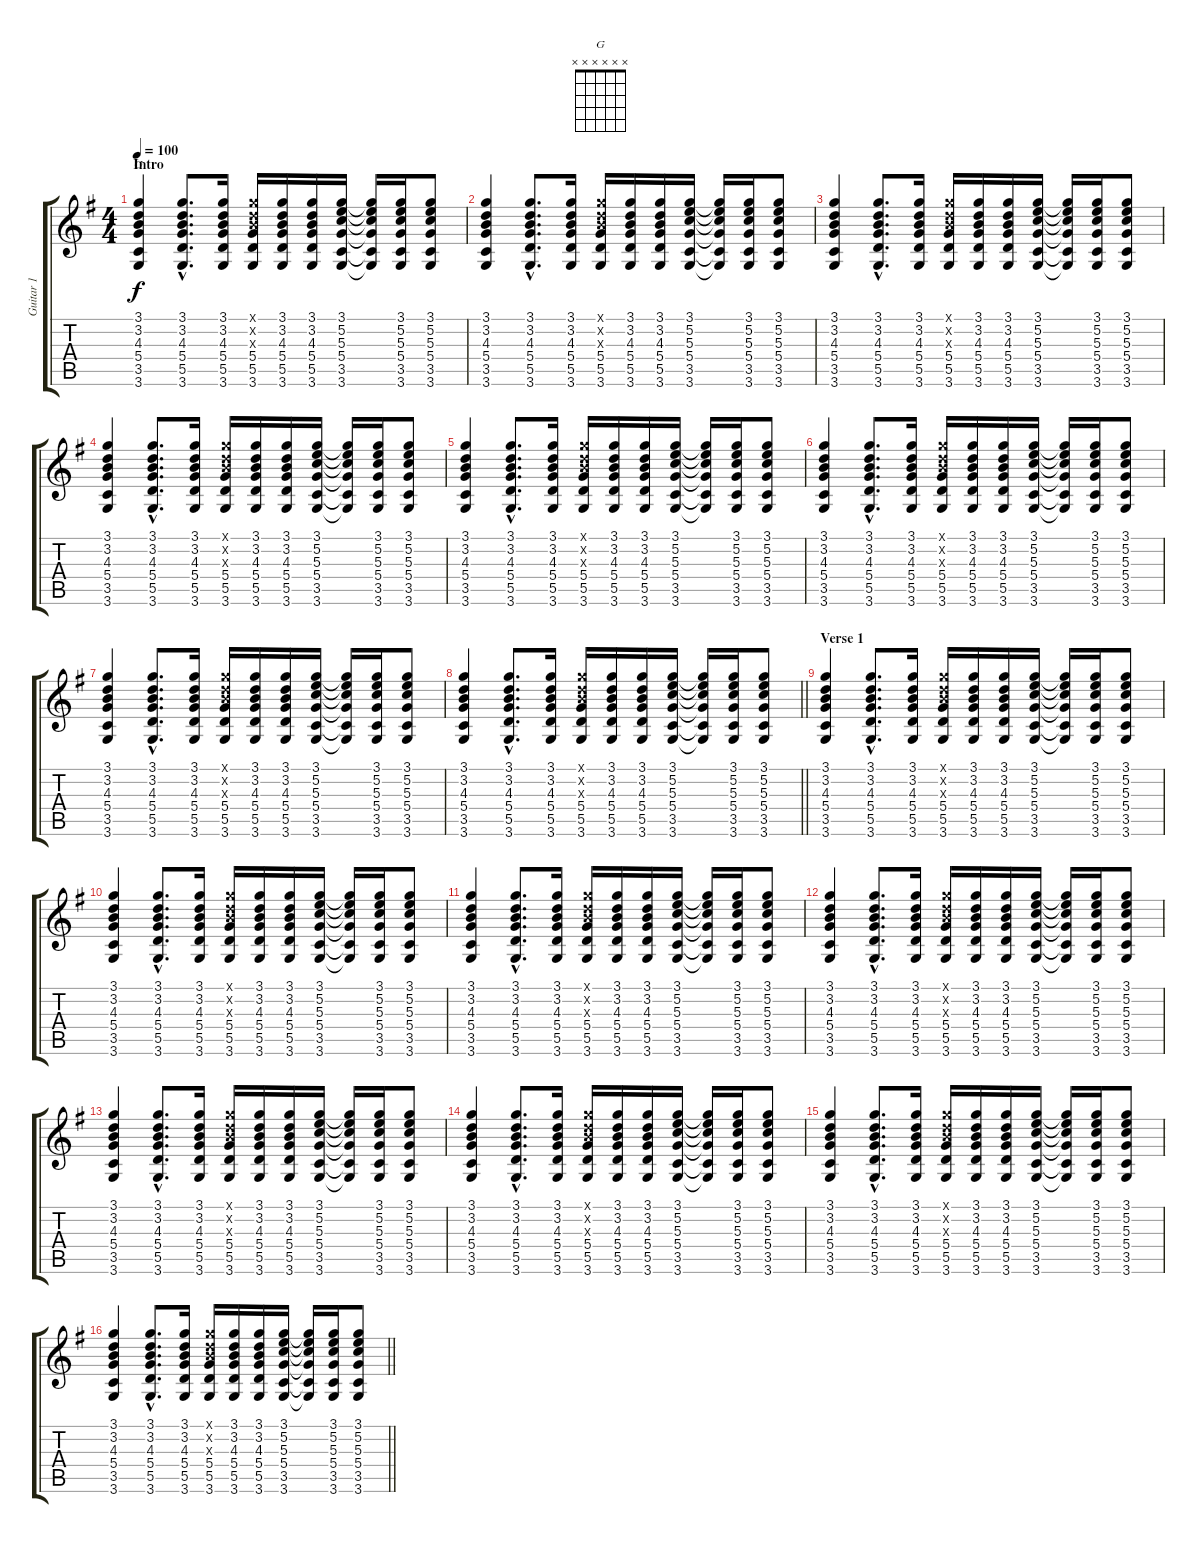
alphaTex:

\track ("Guitar 1" "Guitar 1") {instrument acousticguitarsteel}
\staff {score tabs}
\tuning (E4 B3 G3 D3 A2 E2) {hide}
\chord ("G" x x x x x x)
\ts (4 4)
\section ("" "Intro")
\tempo 100
\clef g2
\ks g
(3.1 3.2 4.3 5.4 3.5 3.6).4{ch "G" dy f instrument acousticguitarsteel} (3.1{hac} 3.2{hac} 4.3{hac} 5.4{hac} 5.5{hac} 3.6{hac}).8{d} (3.1 3.2 4.3 5.4 5.5 3.6).16 (3.1{x} 3.2{x} 4.3{x} 5.4 5.5 3.6).16 (3.1 3.2 4.3 5.4 5.5 3.6).16 (3.1 3.2 4.3 5.4 5.5 3.6).16 (3.1 5.2 5.3 5.4 3.5 3.6).16 (3.1{t} 5.2{t} 5.3{t} 5.4{t} 3.5{t} 3.6{t}).16 (3.1 5.2 5.3 5.4 3.5 3.6).16 (3.1 5.2 5.3 5.4 3.5 3.6).8 |
(3.1 3.2 4.3 5.4 3.5 3.6).4 (3.1{hac} 3.2{hac} 4.3{hac} 5.4{hac} 5.5{hac} 3.6{hac}).8{d} (3.1 3.2 4.3 5.4 5.5 3.6).16 (3.1{x} 3.2{x} 4.3{x} 5.4 5.5 3.6).16 (3.1 3.2 4.3 5.4 5.5 3.6).16 (3.1 3.2 4.3 5.4 5.5 3.6).16 (3.1 5.2 5.3 5.4 3.5 3.6).16 (3.1{t} 5.2{t} 5.3{t} 5.4{t} 3.5{t} 3.6{t}).16 (3.1 5.2 5.3 5.4 3.5 3.6).16 (3.1 5.2 5.3 5.4 3.5 3.6).8 |
(3.1 3.2 4.3 5.4 3.5 3.6).4 (3.1{hac} 3.2{hac} 4.3{hac} 5.4{hac} 5.5{hac} 3.6{hac}).8{d} (3.1 3.2 4.3 5.4 5.5 3.6).16 (3.1{x} 3.2{x} 4.3{x} 5.4 5.5 3.6).16 (3.1 3.2 4.3 5.4 5.5 3.6).16 (3.1 3.2 4.3 5.4 5.5 3.6).16 (3.1 5.2 5.3 5.4 3.5 3.6).16 (3.1{t} 5.2{t} 5.3{t} 5.4{t} 3.5{t} 3.6{t}).16 (3.1 5.2 5.3 5.4 3.5 3.6).16 (3.1 5.2 5.3 5.4 3.5 3.6).8 |
(3.1 3.2 4.3 5.4 3.5 3.6).4 (3.1{hac} 3.2{hac} 4.3{hac} 5.4{hac} 5.5{hac} 3.6{hac}).8{d} (3.1 3.2 4.3 5.4 5.5 3.6).16 (3.1{x} 3.2{x} 4.3{x} 5.4 5.5 3.6).16 (3.1 3.2 4.3 5.4 5.5 3.6).16 (3.1 3.2 4.3 5.4 5.5 3.6).16 (3.1 5.2 5.3 5.4 3.5 3.6).16 (3.1{t} 5.2{t} 5.3{t} 5.4{t} 3.5{t} 3.6{t}).16 (3.1 5.2 5.3 5.4 3.5 3.6).16 (3.1 5.2 5.3 5.4 3.5 3.6).8 |
(3.1 3.2 4.3 5.4 3.5 3.6).4 (3.1{hac} 3.2{hac} 4.3{hac} 5.4{hac} 5.5{hac} 3.6{hac}).8{d} (3.1 3.2 4.3 5.4 5.5 3.6).16 (3.1{x} 3.2{x} 4.3{x} 5.4 5.5 3.6).16 (3.1 3.2 4.3 5.4 5.5 3.6).16 (3.1 3.2 4.3 5.4 5.5 3.6).16 (3.1 5.2 5.3 5.4 3.5 3.6).16 (3.1{t} 5.2{t} 5.3{t} 5.4{t} 3.5{t} 3.6{t}).16 (3.1 5.2 5.3 5.4 3.5 3.6).16 (3.1 5.2 5.3 5.4 3.5 3.6).8 |
(3.1 3.2 4.3 5.4 3.5 3.6).4 (3.1{hac} 3.2{hac} 4.3{hac} 5.4{hac} 5.5{hac} 3.6{hac}).8{d} (3.1 3.2 4.3 5.4 5.5 3.6).16 (3.1{x} 3.2{x} 4.3{x} 5.4 5.5 3.6).16 (3.1 3.2 4.3 5.4 5.5 3.6).16 (3.1 3.2 4.3 5.4 5.5 3.6).16 (3.1 5.2 5.3 5.4 3.5 3.6).16 (3.1{t} 5.2{t} 5.3{t} 5.4{t} 3.5{t} 3.6{t}).16 (3.1 5.2 5.3 5.4 3.5 3.6).16 (3.1 5.2 5.3 5.4 3.5 3.6).8 |
(3.1 3.2 4.3 5.4 3.5 3.6).4 (3.1{hac} 3.2{hac} 4.3{hac} 5.4{hac} 5.5{hac} 3.6{hac}).8{d} (3.1 3.2 4.3 5.4 5.5 3.6).16 (3.1{x} 3.2{x} 4.3{x} 5.4 5.5 3.6).16 (3.1 3.2 4.3 5.4 5.5 3.6).16 (3.1 3.2 4.3 5.4 5.5 3.6).16 (3.1 5.2 5.3 5.4 3.5 3.6).16 (3.1{t} 5.2{t} 5.3{t} 5.4{t} 3.5{t} 3.6{t}).16 (3.1 5.2 5.3 5.4 3.5 3.6).16 (3.1 5.2 5.3 5.4 3.5 3.6).8 |
\barLineRight lightlight
(3.1 3.2 4.3 5.4 3.5 3.6).4 (3.1{hac} 3.2{hac} 4.3{hac} 5.4{hac} 5.5{hac} 3.6{hac}).8{d} (3.1 3.2 4.3 5.4 5.5 3.6).16 (3.1{x} 3.2{x} 4.3{x} 5.4 5.5 3.6).16 (3.1 3.2 4.3 5.4 5.5 3.6).16 (3.1 3.2 4.3 5.4 5.5 3.6).16 (3.1 5.2 5.3 5.4 3.5 3.6).16 (3.1{t} 5.2{t} 5.3{t} 5.4{t} 3.5{t} 3.6{t}).16 (3.1 5.2 5.3 5.4 3.5 3.6).16 (3.1 5.2 5.3 5.4 3.5 3.6).8 |
\section ("" "Verse 1")
(3.1 3.2 4.3 5.4 3.5 3.6).4{volume 9} (3.1{hac} 3.2{hac} 4.3{hac} 5.4{hac} 5.5{hac} 3.6{hac}).8{d} (3.1 3.2 4.3 5.4 5.5 3.6).16 (3.1{x} 3.2{x} 4.3{x} 5.4 5.5 3.6).16 (3.1 3.2 4.3 5.4 5.5 3.6).16 (3.1 3.2 4.3 5.4 5.5 3.6).16 (3.1 5.2 5.3 5.4 3.5 3.6).16 (3.1{t} 5.2{t} 5.3{t} 5.4{t} 3.5{t} 3.6{t}).16 (3.1 5.2 5.3 5.4 3.5 3.6).16 (3.1 5.2 5.3 5.4 3.5 3.6).8 |
(3.1 3.2 4.3 5.4 3.5 3.6).4 (3.1{hac} 3.2{hac} 4.3{hac} 5.4{hac} 5.5{hac} 3.6{hac}).8{d} (3.1 3.2 4.3 5.4 5.5 3.6).16 (3.1{x} 3.2{x} 4.3{x} 5.4 5.5 3.6).16 (3.1 3.2 4.3 5.4 5.5 3.6).16 (3.1 3.2 4.3 5.4 5.5 3.6).16 (3.1 5.2 5.3 5.4 3.5 3.6).16 (3.1{t} 5.2{t} 5.3{t} 5.4{t} 3.5{t} 3.6{t}).16 (3.1 5.2 5.3 5.4 3.5 3.6).16 (3.1 5.2 5.3 5.4 3.5 3.6).8 |
(3.1 3.2 4.3 5.4 3.5 3.6).4 (3.1{hac} 3.2{hac} 4.3{hac} 5.4{hac} 5.5{hac} 3.6{hac}).8{d} (3.1 3.2 4.3 5.4 5.5 3.6).16 (3.1{x} 3.2{x} 4.3{x} 5.4 5.5 3.6).16 (3.1 3.2 4.3 5.4 5.5 3.6).16 (3.1 3.2 4.3 5.4 5.5 3.6).16 (3.1 5.2 5.3 5.4 3.5 3.6).16 (3.1{t} 5.2{t} 5.3{t} 5.4{t} 3.5{t} 3.6{t}).16 (3.1 5.2 5.3 5.4 3.5 3.6).16 (3.1 5.2 5.3 5.4 3.5 3.6).8 |
(3.1 3.2 4.3 5.4 3.5 3.6).4 (3.1{hac} 3.2{hac} 4.3{hac} 5.4{hac} 5.5{hac} 3.6{hac}).8{d} (3.1 3.2 4.3 5.4 5.5 3.6).16 (3.1{x} 3.2{x} 4.3{x} 5.4 5.5 3.6).16 (3.1 3.2 4.3 5.4 5.5 3.6).16 (3.1 3.2 4.3 5.4 5.5 3.6).16 (3.1 5.2 5.3 5.4 3.5 3.6).16 (3.1{t} 5.2{t} 5.3{t} 5.4{t} 3.5{t} 3.6{t}).16 (3.1 5.2 5.3 5.4 3.5 3.6).16 (3.1 5.2 5.3 5.4 3.5 3.6).8 |
(3.1 3.2 4.3 5.4 3.5 3.6).4 (3.1{hac} 3.2{hac} 4.3{hac} 5.4{hac} 5.5{hac} 3.6{hac}).8{d} (3.1 3.2 4.3 5.4 5.5 3.6).16 (3.1{x} 3.2{x} 4.3{x} 5.4 5.5 3.6).16 (3.1 3.2 4.3 5.4 5.5 3.6).16 (3.1 3.2 4.3 5.4 5.5 3.6).16 (3.1 5.2 5.3 5.4 3.5 3.6).16 (3.1{t} 5.2{t} 5.3{t} 5.4{t} 3.5{t} 3.6{t}).16 (3.1 5.2 5.3 5.4 3.5 3.6).16 (3.1 5.2 5.3 5.4 3.5 3.6).8 |
(3.1 3.2 4.3 5.4 3.5 3.6).4 (3.1{hac} 3.2{hac} 4.3{hac} 5.4{hac} 5.5{hac} 3.6{hac}).8{d} (3.1 3.2 4.3 5.4 5.5 3.6).16 (3.1{x} 3.2{x} 4.3{x} 5.4 5.5 3.6).16 (3.1 3.2 4.3 5.4 5.5 3.6).16 (3.1 3.2 4.3 5.4 5.5 3.6).16 (3.1 5.2 5.3 5.4 3.5 3.6).16 (3.1{t} 5.2{t} 5.3{t} 5.4{t} 3.5{t} 3.6{t}).16 (3.1 5.2 5.3 5.4 3.5 3.6).16 (3.1 5.2 5.3 5.4 3.5 3.6).8 |
(3.1 3.2 4.3 5.4 3.5 3.6).4 (3.1{hac} 3.2{hac} 4.3{hac} 5.4{hac} 5.5{hac} 3.6{hac}).8{d} (3.1 3.2 4.3 5.4 5.5 3.6).16 (3.1{x} 3.2{x} 4.3{x} 5.4 5.5 3.6).16 (3.1 3.2 4.3 5.4 5.5 3.6).16 (3.1 3.2 4.3 5.4 5.5 3.6).16 (3.1 5.2 5.3 5.4 3.5 3.6).16 (3.1{t} 5.2{t} 5.3{t} 5.4{t} 3.5{t} 3.6{t}).16 (3.1 5.2 5.3 5.4 3.5 3.6).16 (3.1 5.2 5.3 5.4 3.5 3.6).8 |
\barLineRight lightlight
(3.1 3.2 4.3 5.4 3.5 3.6).4 (3.1{hac} 3.2{hac} 4.3{hac} 5.4{hac} 5.5{hac} 3.6{hac}).8{d} (3.1 3.2 4.3 5.4 5.5 3.6).16 (3.1{x} 3.2{x} 4.3{x} 5.4 5.5 3.6).16 (3.1 3.2 4.3 5.4 5.5 3.6).16 (3.1 3.2 4.3 5.4 5.5 3.6).16 (3.1 5.2 5.3 5.4 3.5 3.6).16 (3.1{t} 5.2{t} 5.3{t} 5.4{t} 3.5{t} 3.6{t}).16 (3.1 5.2 5.3 5.4 3.5 3.6).16 (3.1 5.2 5.3 5.4 3.5 3.6).8
